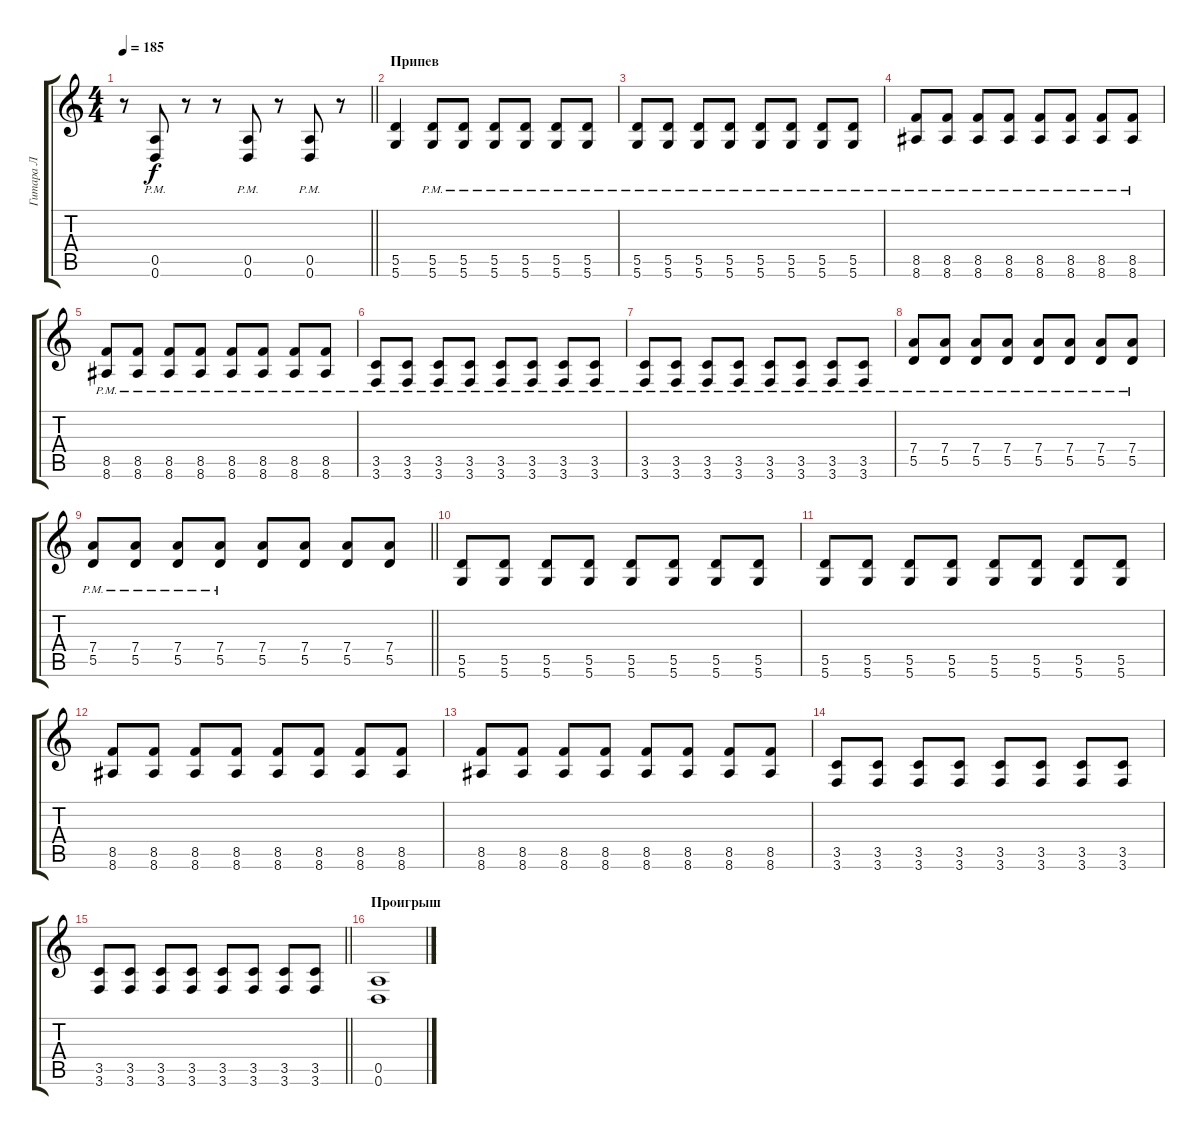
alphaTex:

\track ("Гитара Л" "Гитара Л") {instrument overdrivenguitar}
\staff {score tabs}
\tuning (E4 B3 G3 D3 A2 D2) {hide}
\ts (4 4)
\tempo 185
\clef g2
\barLineRight lightlight
\ks c
r.8{dy f} (0.5{pm} 0.6{pm}).8 r.8 r.8 (0.5{pm} 0.6{pm}).8 r.8 (0.5{pm} 0.6{pm}).8 r.8 |
\section ("" "Припев")
(5.5 5.6).4 (5.5{pm} 5.6{pm}).8 (5.5{pm} 5.6{pm}).8 (5.5{pm} 5.6{pm}).8 (5.5{pm} 5.6{pm}).8 (5.5{pm} 5.6{pm}).8 (5.5{pm} 5.6{pm}).8 |
(5.5{pm} 5.6{pm}).8 (5.5{pm} 5.6{pm}).8 (5.5{pm} 5.6{pm}).8 (5.5{pm} 5.6{pm}).8 (5.5{pm} 5.6{pm}).8 (5.5{pm} 5.6{pm}).8 (5.5{pm} 5.6{pm}).8 (5.5{pm} 5.6{pm}).8 |
(8.5{pm} 8.6{pm}).8 (8.5{pm} 8.6{pm}).8 (8.5{pm} 8.6{pm}).8 (8.5{pm} 8.6{pm}).8 (8.5{pm} 8.6{pm}).8 (8.5{pm} 8.6{pm}).8 (8.5{pm} 8.6{pm}).8 (8.5{pm} 8.6{pm}).8 |
(8.5{pm} 8.6{pm}).8 (8.5{pm} 8.6{pm}).8 (8.5{pm} 8.6{pm}).8 (8.5{pm} 8.6{pm}).8 (8.5{pm} 8.6{pm}).8 (8.5{pm} 8.6{pm}).8 (8.5{pm} 8.6{pm}).8 (8.5{pm} 8.6{pm}).8 |
(3.5{pm} 3.6{pm}).8 (3.5{pm} 3.6{pm}).8 (3.5{pm} 3.6{pm}).8 (3.5{pm} 3.6{pm}).8 (3.5{pm} 3.6{pm}).8 (3.5{pm} 3.6{pm}).8 (3.5{pm} 3.6{pm}).8 (3.5{pm} 3.6{pm}).8 |
(3.5{pm} 3.6{pm}).8 (3.5{pm} 3.6{pm}).8 (3.5{pm} 3.6{pm}).8 (3.5{pm} 3.6{pm}).8 (3.5{pm} 3.6{pm}).8 (3.5{pm} 3.6{pm}).8 (3.5{pm} 3.6{pm}).8 (3.5{pm} 3.6{pm}).8 |
(7.4{pm} 5.5{pm}).8 (7.4{pm} 5.5{pm}).8 (7.4{pm} 5.5{pm}).8 (7.4{pm} 5.5{pm}).8 (7.4{pm} 5.5{pm}).8 (7.4{pm} 5.5{pm}).8 (7.4{pm} 5.5{pm}).8 (7.4{pm} 5.5{pm}).8 |
\barLineRight lightlight
(7.4{pm} 5.5{pm}).8 (7.4{pm} 5.5{pm}).8 (7.4{pm} 5.5{pm}).8 (7.4{pm} 5.5{pm}).8 (7.4 5.5).8 (7.4 5.5).8 (7.4 5.5).8 (7.4 5.5).8 |
\section ("" " ")
(5.5 5.6).8 (5.5 5.6).8 (5.5 5.6).8 (5.5 5.6).8 (5.5 5.6).8 (5.5 5.6).8 (5.5 5.6).8 (5.5 5.6).8 |
(5.5 5.6).8 (5.5 5.6).8 (5.5 5.6).8 (5.5 5.6).8 (5.5 5.6).8 (5.5 5.6).8 (5.5 5.6).8 (5.5 5.6).8 |
(8.5 8.6).8 (8.5 8.6).8 (8.5 8.6).8 (8.5 8.6).8 (8.5 8.6).8 (8.5 8.6).8 (8.5 8.6).8 (8.5 8.6).8 |
(8.5 8.6).8 (8.5 8.6).8 (8.5 8.6).8 (8.5 8.6).8 (8.5 8.6).8 (8.5 8.6).8 (8.5 8.6).8 (8.5 8.6).8 |
(3.5 3.6).8 (3.5 3.6).8 (3.5 3.6).8 (3.5 3.6).8 (3.5 3.6).8 (3.5 3.6).8 (3.5 3.6).8 (3.5 3.6).8 |
\barLineRight lightlight
(3.5 3.6).8 (3.5 3.6).8 (3.5 3.6).8 (3.5 3.6).8 (3.5 3.6).8 (3.5 3.6).8 (3.5 3.6).8 (3.5 3.6).8 |
\section ("" "Проигрыш")
(0.5 0.6).1
